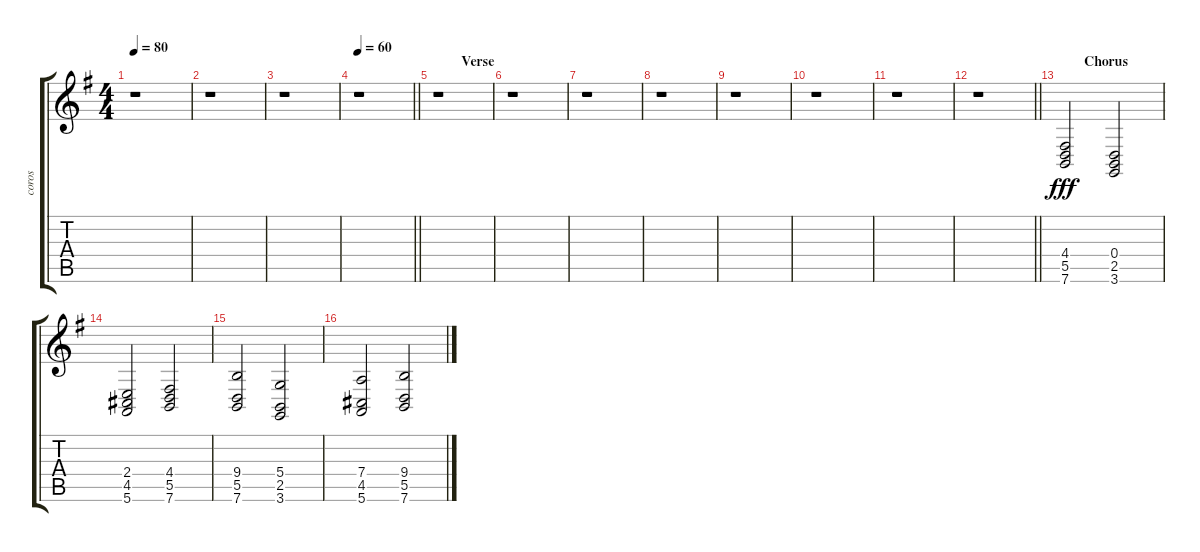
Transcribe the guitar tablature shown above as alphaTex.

\track ("coros" "coros") {instrument stringensemble1}
\staff {score tabs}
\tuning (E4 B3 G3 D3 A2 E2) {hide}
\ts (4 4)
\tempo 80
\clef g2
\ks g
r.1{dy fff} |
r.1 |
r.1 |
\tempo 60
\barLineRight lightlight
r.1 |
\section ("" "        Verse")
r.1 |
r.1 |
r.1 |
r.1 |
r.1 |
r.1 |
r.1 |
\barLineRight lightlight
r.1 |
\section ("" "       Chorus")
(4.4 5.5 7.6).2 (0.4 2.5 3.6).2 |
(2.4 4.5 5.6).2 (4.4 5.5 7.6).2 |
(9.4 5.5 7.6).2 (5.4 2.5 3.6).2 |
(7.4 4.5 5.6).2 (9.4 5.5 7.6).2
